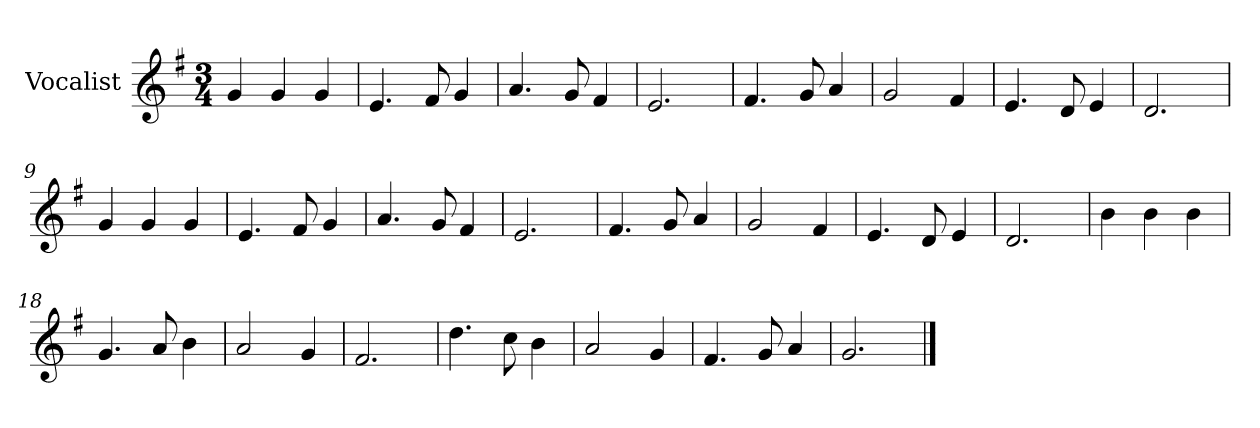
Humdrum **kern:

**kern
*part1
*staff1
*I"Vocalist
*k[f#]
*G:
*M3/4
=1
4g
4g
4g
=2
4.e
8f#
4g
=3
4.a
8g
4f#
=4
2.e
=5
4.f#
8g
4a
=6
2g
4f#
=7
4.e
8d
4e
=8
2.d
=9
4g
4g
4g
=10
4.e
8f#
4g
=11
4.a
8g
4f#
=12
2.e
=13
4.f#
8g
4a
=14
2g
4f#
=15
4.e
8d
4e
=16
2.d
=17
4b
4b
4b
=18
4.g
8a
4b
=19
2a
4g
=20
2.f#
=21
4.dd
8cc
4b
=22
2a
4g
=23
4.f#
8g
4a
=24
2.g
==
*-
